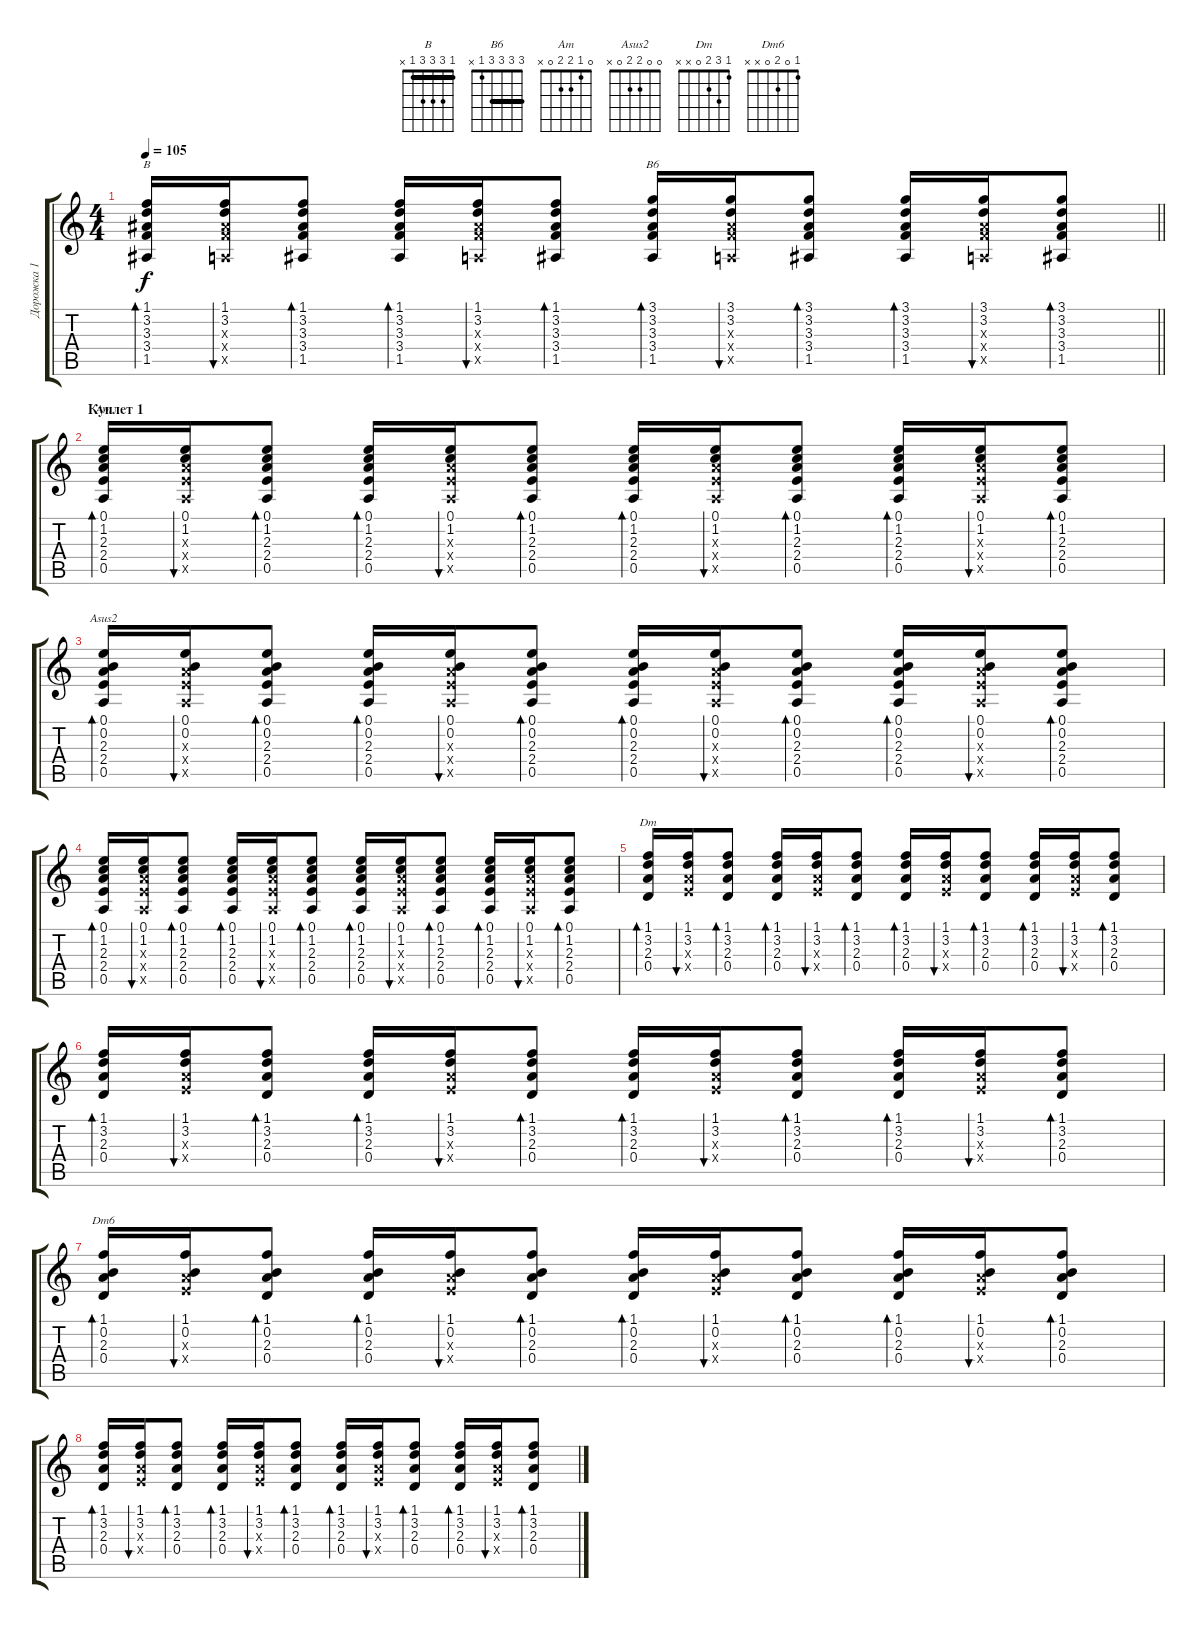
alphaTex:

\track ("Дорожка 1" "Дорожка 1") {instrument acousticguitarsteel}
\staff {score tabs}
\tuning (E4 B3 G3 D3 A2 E2) {hide}
\chord ("B" 1 3 3 3 1 x) {barre 1}
\chord ("B6" 3 3 3 3 1 x) {barre 3}
\chord ("Am" 0 1 2 2 0 x)
\chord ("Asus2" 0 0 2 2 0 x)
\chord ("Dm" 1 3 2 0 x x)
\chord ("Dm6" 1 0 2 0 x x)
\ts (4 4)
\tempo 105
\clef g2
\barLineRight lightlight
\ks c
(1.1 3.2 3.3 3.4 1.5).16{bd 30 ch "B" dy f} (1.1 3.2 3.3{x} 3.4{x} 0.5{x}).16{bu 30} (1.1 3.2 3.3 3.4 1.5).8{bd 30} (1.1 3.2 3.3 3.4 1.5).16{bd 30} (1.1 3.2 3.3{x} 3.4{x} 0.5{x}).16{bu 30} (1.1 3.2 3.3 3.4 1.5).8{bd 30} (3.1 3.2 3.3 3.4 1.5).16{bd 30 ch "B6"} (3.1 3.2 3.3{x} 3.4{x} 0.5{x}).16{bu 30} (3.1 3.2 3.3 3.4 1.5).8{bd 30} (3.1 3.2 3.3 3.4 1.5).16{bd 30} (3.1 3.2 3.3{x} 3.4{x} 0.5{x}).16{bu 30} (3.1 3.2 3.3 3.4 1.5).8{bd 30} |
\section ("" "Куплет 1")
(0.1 1.2 2.3 2.4 0.5).16{bd 30 ch "Am"} (0.1 1.2 2.3{x} 2.4{x} 0.5{x}).16{bu 30} (0.1 1.2 2.3 2.4 0.5).8{bd 30} (0.1 1.2 2.3 2.4 0.5).16{bd 30} (0.1 1.2 2.3{x} 2.4{x} 0.5{x}).16{bu 30} (0.1 1.2 2.3 2.4 0.5).8{bd 30} (0.1 1.2 2.3 2.4 0.5).16{bd 30} (0.1 1.2 2.3{x} 2.4{x} 0.5{x}).16{bu 30} (0.1 1.2 2.3 2.4 0.5).8{bd 30} (0.1 1.2 2.3 2.4 0.5).16{bd 30} (0.1 1.2 2.3{x} 2.4{x} 0.5{x}).16{bu 30} (0.1 1.2 2.3 2.4 0.5).8{bd 30} |
(0.1 0.2 2.3 2.4 0.5).16{bd 30 ch "Asus2"} (0.1 0.2 2.3{x} 2.4{x} 0.5{x}).16{bu 30} (0.1 0.2 2.3 2.4 0.5).8{bd 30} (0.1 0.2 2.3 2.4 0.5).16{bd 30} (0.1 0.2 2.3{x} 2.4{x} 0.5{x}).16{bu 30} (0.1 0.2 2.3 2.4 0.5).8{bd 30} (0.1 0.2 2.3 2.4 0.5).16{bd 30} (0.1 0.2 2.3{x} 2.4{x} 0.5{x}).16{bu 30} (0.1 0.2 2.3 2.4 0.5).8{bd 30} (0.1 0.2 2.3 2.4 0.5).16{bd 30} (0.1 0.2 2.3{x} 2.4{x} 0.5{x}).16{bu 30} (0.1 0.2 2.3 2.4 0.5).8{bd 30} |
(0.1 1.2 2.3 2.4 0.5).16{bd 30} (0.1 1.2 2.3{x} 2.4{x} 0.5{x}).16{bu 30} (0.1 1.2 2.3 2.4 0.5).8{bd 30} (0.1 1.2 2.3 2.4 0.5).16{bd 30} (0.1 1.2 2.3{x} 2.4{x} 0.5{x}).16{bu 30} (0.1 1.2 2.3 2.4 0.5).8{bd 30} (0.1 1.2 2.3 2.4 0.5).16{bd 30} (0.1 1.2 2.3{x} 2.4{x} 0.5{x}).16{bu 30} (0.1 1.2 2.3 2.4 0.5).8{bd 30} (0.1 1.2 2.3 2.4 0.5).16{bd 30} (0.1 1.2 2.3{x} 2.4{x} 0.5{x}).16{bu 30} (0.1 1.2 2.3 2.4 0.5).8{bd 30} |
(1.1 3.2 2.3 0.4).16{bd 30 ch "Dm"} (1.1 3.2 2.3{x} 2.4{x}).16{bu 30} (1.1 3.2 2.3 0.4).8{bd 30} (1.1 3.2 2.3 0.4).16{bd 30} (1.1 3.2 2.3{x} 2.4{x}).16{bu 30} (1.1 3.2 2.3 0.4).8{bd 30} (1.1 3.2 2.3 0.4).16{bd 30} (1.1 3.2 2.3{x} 2.4{x}).16{bu 30} (1.1 3.2 2.3 0.4).8{bd 30} (1.1 3.2 2.3 0.4).16{bd 30} (1.1 3.2 2.3{x} 2.4{x}).16{bu 30} (1.1 3.2 2.3 0.4).8{bd 30} |
(1.1 3.2 2.3 0.4).16{bd 30} (1.1 3.2 2.3{x} 2.4{x}).16{bu 30} (1.1 3.2 2.3 0.4).8{bd 30} (1.1 3.2 2.3 0.4).16{bd 30} (1.1 3.2 2.3{x} 2.4{x}).16{bu 30} (1.1 3.2 2.3 0.4).8{bd 30} (1.1 3.2 2.3 0.4).16{bd 30} (1.1 3.2 2.3{x} 2.4{x}).16{bu 30} (1.1 3.2 2.3 0.4).8{bd 30} (1.1 3.2 2.3 0.4).16{bd 30} (1.1 3.2 2.3{x} 2.4{x}).16{bu 30} (1.1 3.2 2.3 0.4).8{bd 30} |
(1.1 0.2 2.3 0.4).16{bd 30 ch "Dm6"} (1.1 0.2 2.3{x} 2.4{x}).16{bu 30} (1.1 0.2 2.3 0.4).8{bd 30} (1.1 0.2 2.3 0.4).16{bd 30} (1.1 0.2 2.3{x} 2.4{x}).16{bu 30} (1.1 0.2 2.3 0.4).8{bd 30} (1.1 0.2 2.3 0.4).16{bd 30} (1.1 0.2 2.3{x} 2.4{x}).16{bu 30} (1.1 0.2 2.3 0.4).8{bd 30} (1.1 0.2 2.3 0.4).16{bd 30} (1.1 0.2 2.3{x} 2.4{x}).16{bu 30} (1.1 0.2 2.3 0.4).8{bd 30} |
(1.1 3.2 2.3 0.4).16{bd 30} (1.1 3.2 2.3{x} 2.4{x}).16{bu 30} (1.1 3.2 2.3 0.4).8{bd 30} (1.1 3.2 2.3 0.4).16{bd 30} (1.1 3.2 2.3{x} 2.4{x}).16{bu 30} (1.1 3.2 2.3 0.4).8{bd 30} (1.1 3.2 2.3 0.4).16{bd 30} (1.1 3.2 2.3{x} 2.4{x}).16{bu 30} (1.1 3.2 2.3 0.4).8{bd 30} (1.1 3.2 2.3 0.4).16{bd 30} (1.1 3.2 2.3{x} 2.4{x}).16{bu 30} (1.1 3.2 2.3 0.4).8{bd 30}
